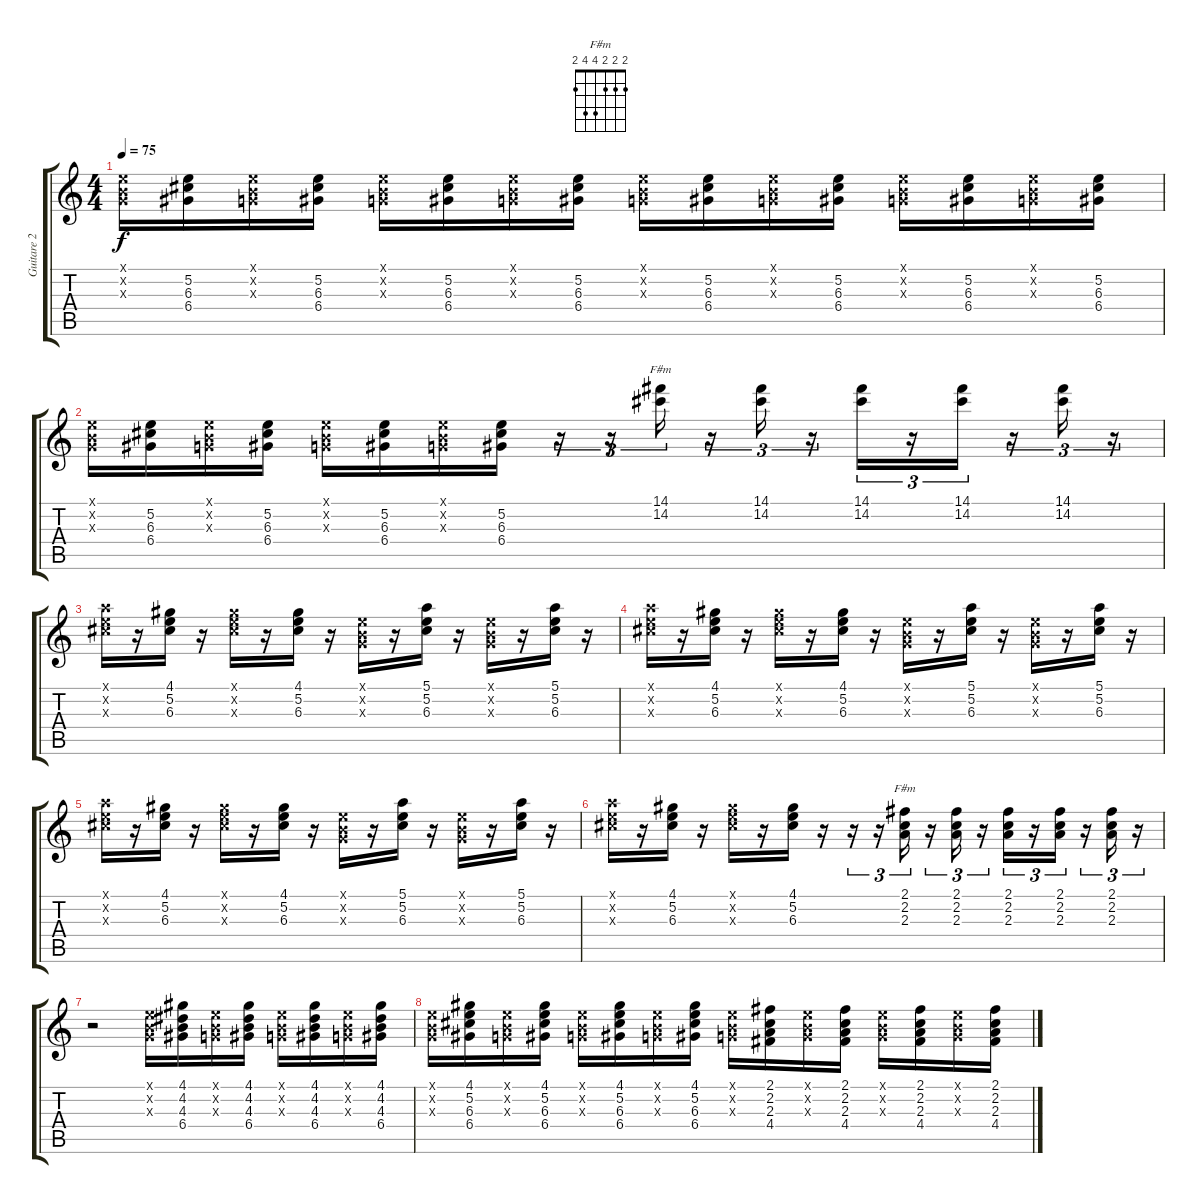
\track ("Guitare 2" "Guitare 2") {instrument electricguitarclean}
\staff {score tabs}
\tuning (E4 B3 G3 D3 A2 E2) {hide}
\chord ("F#m" 14 14 14 16 16 14) {firstfret 14}
\chord ("F#m" 2 2 2 4 4 2)
\ts (4 4)
\tempo 75
\clef g2
\ks c
(0.1{x} 0.2{x} 0.3{x}).16{dy f} (5.2 6.3 6.4).16 (0.1{x} 0.2{x} 0.3{x}).16 (5.2 6.3 6.4).16 (0.1{x} 0.2{x} 0.3{x}).16 (5.2 6.3 6.4).16 (0.1{x} 0.2{x} 0.3{x}).16 (5.2 6.3 6.4).16 (0.1{x} 0.2{x} 0.3{x}).16 (5.2 6.3 6.4).16 (0.1{x} 0.2{x} 0.3{x}).16 (5.2 6.3 6.4).16 (0.1{x} 0.2{x} 0.3{x}).16 (5.2 6.3 6.4).16 (0.1{x} 0.2{x} 0.3{x}).16 (5.2 6.3 6.4).16 |
(0.1{x} 0.2{x} 0.3{x}).16 (5.2 6.3 6.4).16 (0.1{x} 0.2{x} 0.3{x}).16 (5.2 6.3 6.4).16 (0.1{x} 0.2{x} 0.3{x}).16 (5.2 6.3 6.4).16 (0.1{x} 0.2{x} 0.3{x}).16 (5.2 6.3 6.4).16 r.16{tu (3 2)} r.16{tu (3 2)} (14.1 14.2).16{tu (3 2) ch "F#m"} r.16{tu (3 2)} (14.1 14.2).16{tu (3 2)} r.16{tu (3 2)} (14.1 14.2).16{tu (3 2)} r.16{tu (3 2)} (14.1 14.2).16{tu (3 2)} r.16{tu (3 2)} (14.1 14.2).16{tu (3 2)} r.16{tu (3 2)} |
(5.1{x} 5.2{x} 6.3{x}).16 r.16 (4.1 5.2 6.3).16 r.16 (4.1{x} 5.2{x} 6.3{x}).16 r.16 (4.1 5.2 6.3).16 r.16 (0.1{x} 0.2{x} 0.3{x}).16 r.16 (5.1 5.2 6.3).16 r.16 (0.1{x} 0.2{x} 0.3{x}).16 r.16 (5.1 5.2 6.3).16 r.16 |
(5.1{x} 5.2{x} 6.3{x}).16 r.16 (4.1 5.2 6.3).16 r.16 (4.1{x} 5.2{x} 6.3{x}).16 r.16 (4.1 5.2 6.3).16 r.16 (0.1{x} 0.2{x} 0.3{x}).16 r.16 (5.1 5.2 6.3).16 r.16 (0.1{x} 0.2{x} 0.3{x}).16 r.16 (5.1 5.2 6.3).16 r.16 |
(5.1{x} 5.2{x} 6.3{x}).16 r.16 (4.1 5.2 6.3).16 r.16 (4.1{x} 5.2{x} 6.3{x}).16 r.16 (4.1 5.2 6.3).16 r.16 (0.1{x} 0.2{x} 0.3{x}).16 r.16 (5.1 5.2 6.3).16 r.16 (0.1{x} 0.2{x} 0.3{x}).16 r.16 (5.1 5.2 6.3).16 r.16 |
(5.1{x} 5.2{x} 6.3{x}).16 r.16 (4.1 5.2 6.3).16 r.16 (4.1{x} 5.2{x} 6.3{x}).16 r.16 (4.1 5.2 6.3).16 r.16 r.16{tu (3 2)} r.16{tu (3 2)} (2.1 2.2 2.3).16{tu (3 2) ch "F#m"} r.16{tu (3 2)} (2.1 2.2 2.3).16{tu (3 2)} r.16{tu (3 2)} (2.1 2.2 2.3).16{tu (3 2)} r.16{tu (3 2)} (2.1 2.2 2.3).16{tu (3 2)} r.16{tu (3 2)} (2.1 2.2 2.3).16{tu (3 2)} r.16{tu (3 2)} |
r.2 (0.1{x} 0.2{x} 0.3{x}).16 (4.1 4.2 4.3 6.4).16 (0.1{x} 0.2{x} 0.3{x}).16 (4.1 4.2 4.3 6.4).16 (0.1{x} 0.2{x} 0.3{x}).16 (4.1 4.2 4.3 6.4).16 (0.1{x} 0.2{x} 0.3{x}).16 (4.1 4.2 4.3 6.4).16 |
(0.1{x} 0.2{x} 0.3{x}).16 (4.1 5.2 6.3 6.4).16 (0.1{x} 0.2{x} 0.3{x}).16 (4.1 5.2 6.3 6.4).16 (0.1{x} 0.2{x} 0.3{x}).16 (4.1 5.2 6.3 6.4).16 (0.1{x} 0.2{x} 0.3{x}).16 (4.1 5.2 6.3 6.4).16 (0.1{x} 0.2{x} 0.3{x}).16 (2.1 2.2 2.3 4.4).16 (0.1{x} 0.2{x} 0.3{x}).16 (2.1 2.2 2.3 4.4).16 (0.1{x} 0.2{x} 0.3{x}).16 (2.1 2.2 2.3 4.4).16 (0.1{x} 0.2{x} 0.3{x}).16 (2.1 2.2 2.3 4.4).16
